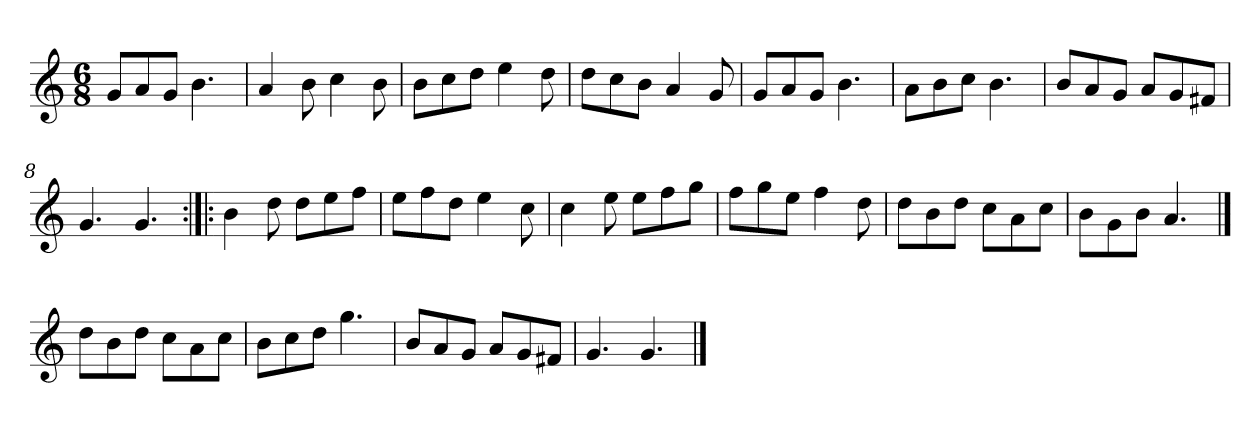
**kern
*part1
*staff1
*clefG2
*k[]
*G:mix
*M6/8
*MM120
=1
8g/L
8a/
8g/J
4.b
=2
4a
8b
4cc
8b
=3
8b\L
8cc\
8dd\J
4ee
8dd
=4
8dd\L
8cc\
8b\J
4a
8g
=5
8g/L
8a/
8g/J
4.b
=6
8a\L
8b\
8cc\J
4.b
=7
8b/L
8a/
8g/J
8a/L
8g/
8f#X/J
=8
4.g
4.g
=9:|!|:
4b
8dd
8dd\L
8ee\
8ff\J
=10
8ee\L
8ff\
8dd\J
4ee
8cc
=11
4cc
8ee
8ee\L
8ff\
8gg\J
=12
8ff\L
8gg\
8ee\J
4ff
8dd
=13
8dd\L
8b\
8dd\J
8cc\L
8a\
8cc\J
=14
8b\L
8g\
8b\J
4.a
==15
8dd\L
8b\
8dd\J
8cc\L
8a\
8cc\J
=16
8b\L
8cc\
8dd\J
4.gg
=17
8b/L
8a/
8g/J
8a/L
8g/
8f#X/J
=18
4.g
4.g
==
*-
